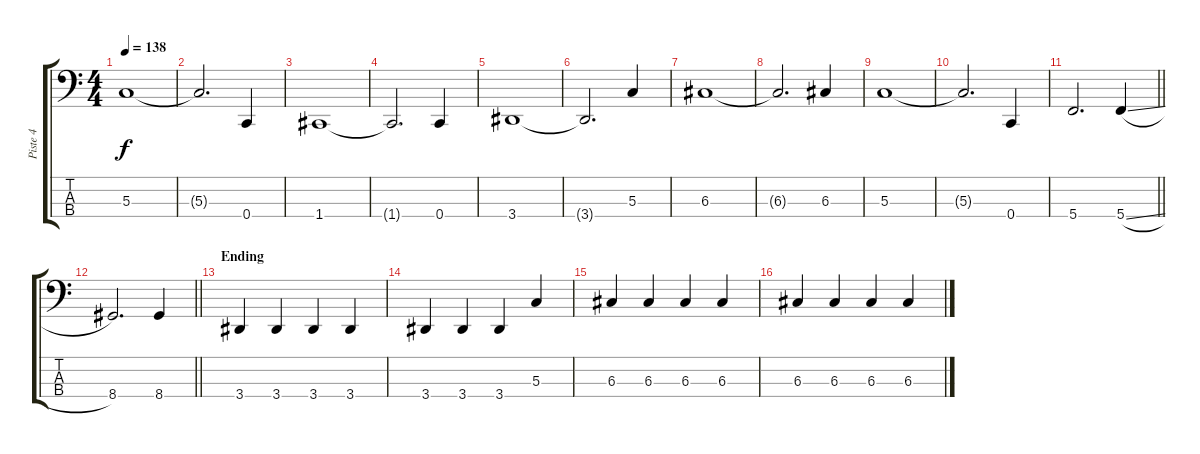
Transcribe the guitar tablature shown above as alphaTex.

\track ("Piste 4" "Piste 4") {instrument electricbassfinger}
\staff {score tabs}
\tuning (F2 C2 G1 C1) {hide}
\ts (4 4)
\tempo 138
\clef f4
\ks c
5.3.1{dy f} |
5.3{t}.2{d} 0.4.4 |
1.4.1 |
1.4{t}.2{d} 0.4.4 |
3.4.1 |
3.4{t}.2{d} 5.3.4 |
6.3.1 |
6.3{t}.2{d} 6.3.4 |
5.3.1 |
5.3{t}.2{d} 0.4.4 |
\barLineRight lightlight
5.4.2{d} 5.4{sl}.4 |
\barLineRight lightlight
8.4.2{d} 8.4.4 |
\section ("" "Ending")
3.4.4 3.4.4 3.4.4 3.4.4 |
3.4.4 3.4.4 3.4.4 5.3.4 |
6.3.4 6.3.4 6.3.4 6.3.4 |
6.3.4 6.3.4 6.3.4 6.3.4
